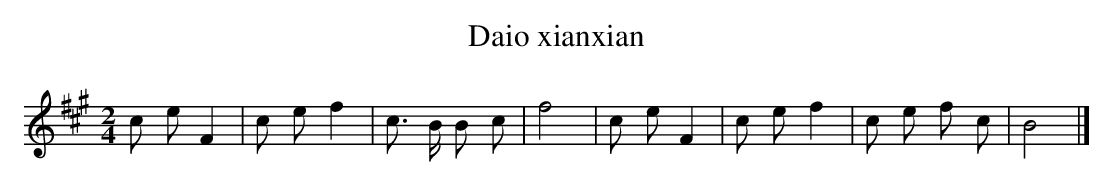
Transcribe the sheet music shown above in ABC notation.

X:1
T: Daio xianxian
L: 1/8
M: 2/4
K: A
c eF2 [I:setbarnb 1]|
c ef2 |
c> B B c |
f4 |
c eF2 |
c ef2 |
c e f c |
B4 |]
